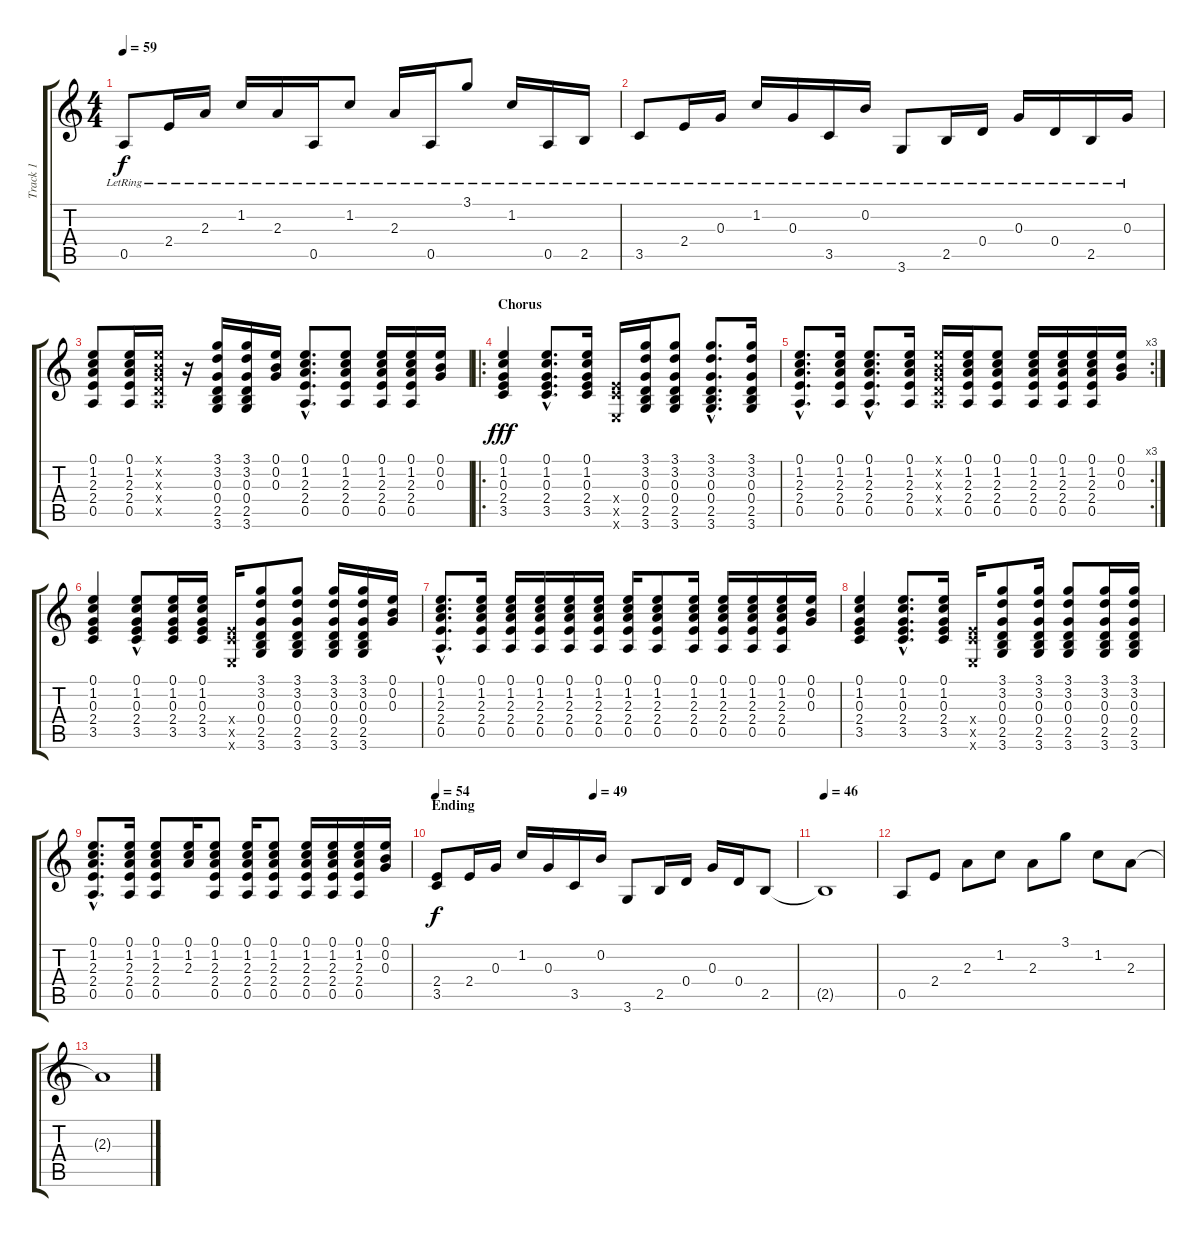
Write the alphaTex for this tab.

\track ("Track 1" "Track 1") {instrument acousticguitarnylon}
\staff {score tabs}
\tuning (E4 B3 G3 D3 A2 E2) {hide}
\ts (4 4)
\tempo 59
\clef g2
\ks c
0.5{lr}.8{dy f} 2.4{lr}.16 2.3{lr}.16 1.2{lr}.16 2.3{lr}.16 0.5{lr}.16 1.2{lr}.8 2.3{lr}.16 0.5{lr}.16 3.1{lr}.8 1.2{lr}.16 0.5{lr}.16 2.5{lr}.16 |
3.5{lr}.8 2.4{lr}.16 0.3{lr}.16 1.2{lr}.16 0.3{lr}.16 3.5{lr}.16 0.2{lr}.16 3.6{lr}.8 2.5{lr}.16 0.4{lr}.16 0.3{lr}.16 0.4{lr}.16 2.5{lr}.16 0.3{lr}.16 |
(0.1 1.2 2.3 2.4 0.5).8 (0.1 1.2 2.3 2.4 0.5).16 (0.1{x} 0.2{x} 0.3{x} 0.4{x} 0.5{x}).16 r.16 (3.1 3.2 0.3 0.4 2.5 3.6).16 (3.1 3.2 0.3 0.4 2.5 3.6).16 (0.1 0.2 0.3).16 (0.1{hac} 1.2{hac} 2.3{hac} 2.4{hac} 0.5{hac}).8{d} (0.1 1.2 2.3 2.4 0.5).8 (0.1 1.2 2.3 2.4 0.5).16 (0.1 1.2 2.3 2.4 0.5).16 (0.1 0.2 0.3).16 |
\ro
\section ("" "Chorus")
(0.1 1.2 0.3 2.4 3.5).4{dy fff} (0.1{hac} 1.2{hac} 0.3{hac} 2.4{hac} 3.5{hac}).8{d} (0.1 1.2 0.3 2.4 3.5).16 (2.4{x} 3.5{x} 0.6{x}).16 (3.1 3.2 0.3 0.4 2.5 3.6).16 (3.1 3.2 0.3 0.4 2.5 3.6).8 (3.1 3.2{hac} 0.3{hac} 0.4{hac} 2.5{hac} 3.6{hac}).8{d} (3.1 3.2 0.3 0.4 2.5 3.6).16 |
\rc 3
(0.1{hac} 1.2{hac} 2.3{hac} 2.4{hac} 0.5{hac}).8{d} (0.1 1.2 2.3 2.4 0.5).16 (0.1{hac} 1.2{hac} 2.3{hac} 2.4{hac} 0.5{hac}).8{d} (0.1 1.2 2.3 2.4 0.5).16 (0.1{x} 0.2{x} 0.3{x} 0.4{x} 0.5{x}).16 (0.1 1.2 2.3 2.4 0.5).16 (0.1 1.2 2.3 2.4 0.5).8 (0.1 1.2 2.3 2.4 0.5).16 (0.1 1.2 2.3 2.4 0.5).16 (0.1 1.2 2.3 2.4 0.5).16 (0.1 0.2 0.3).16 |
(0.1 1.2 0.3 2.4 3.5).4 (0.1{hac} 1.2 0.3 2.4 3.5).8 (0.1 1.2 0.3 2.4 3.5).16 (0.1 1.2 0.3 2.4 3.5).16 (2.4{x} 3.5{x} 0.6{x}).16 (3.1 3.2 0.3 0.4 2.5 3.6).8 (3.1 3.2 0.3 0.4 2.5 3.6).8 (3.1 3.2 0.3 0.4 2.5 3.6).16 (3.1 3.2 0.3 0.4 2.5 3.6).16 (0.1 0.2 0.3).16 |
(0.1{hac} 1.2{hac} 2.3{hac} 2.4{hac} 0.5{hac}).8{d} (0.1 1.2 2.3 2.4 0.5).16 (0.1 1.2 2.3 2.4 0.5).16 (0.1 1.2 2.3 2.4 0.5).16 (0.1 1.2 2.3 2.4 0.5).16 (0.1 1.2 2.3 2.4 0.5).16 (0.1 1.2 2.3 2.4 0.5).16 (0.1 1.2 2.3 2.4 0.5).8 (0.1 1.2 2.3 2.4 0.5).16 (0.1 1.2 2.3 2.4 0.5).16 (0.1 1.2 2.3 2.4 0.5).16 (0.1 1.2 2.3 2.4 0.5).16 (0.1 0.2 0.3).16 |
(0.1 1.2 0.3 2.4 3.5).4 (0.1{hac} 1.2{hac} 0.3{hac} 2.4{hac} 3.5{hac}).8{d} (0.1 1.2 0.3 2.4 3.5).16 (2.4{x} 3.5{x} 0.6{x}).16 (3.1 3.2 0.3 0.4 2.5 3.6).8 (3.1 3.2 0.3 0.4 2.5 3.6).16 (3.1 3.2 0.3 0.4 2.5 3.6).8 (3.1 3.2 0.3 0.4 2.5 3.6).16 (3.1 3.2 0.3 0.4 2.5 3.6).16 |
(0.1{hac} 1.2{hac} 2.3{hac} 2.4{hac} 0.5{hac}).8{d} (0.1 1.2 2.3 2.4 0.5).16 (0.1 1.2 2.3 2.4 0.5).8 (0.1 1.2 2.3).16 (0.1 1.2 2.3 2.4 0.5).8 (0.1 1.2 2.3 2.4 0.5).16 (0.1 1.2 2.3 2.4 0.5).8 (0.1 1.2 2.3 2.4 0.5).16 (0.1 1.2 2.3 2.4 0.5).16 (0.1 1.2 2.3 2.4 0.5).16 (0.1 0.2 0.3).16 |
\section ("" "Ending")
\tempo 54
\tempo (49 0.4375)
(2.4 3.5).8{dy f} 2.4.16 0.3.16 1.2.16 0.3.16 3.5.16 0.2.16 3.6.8 2.5.16 0.4.16 0.3.16 0.4.16 2.5.8 |
\tempo 46
2.5{t}.1 |
0.5.8 2.4.8 2.3.8 1.2.8 2.3.8 3.1.8 1.2.8 2.3.8 |
2.3{t}.1
